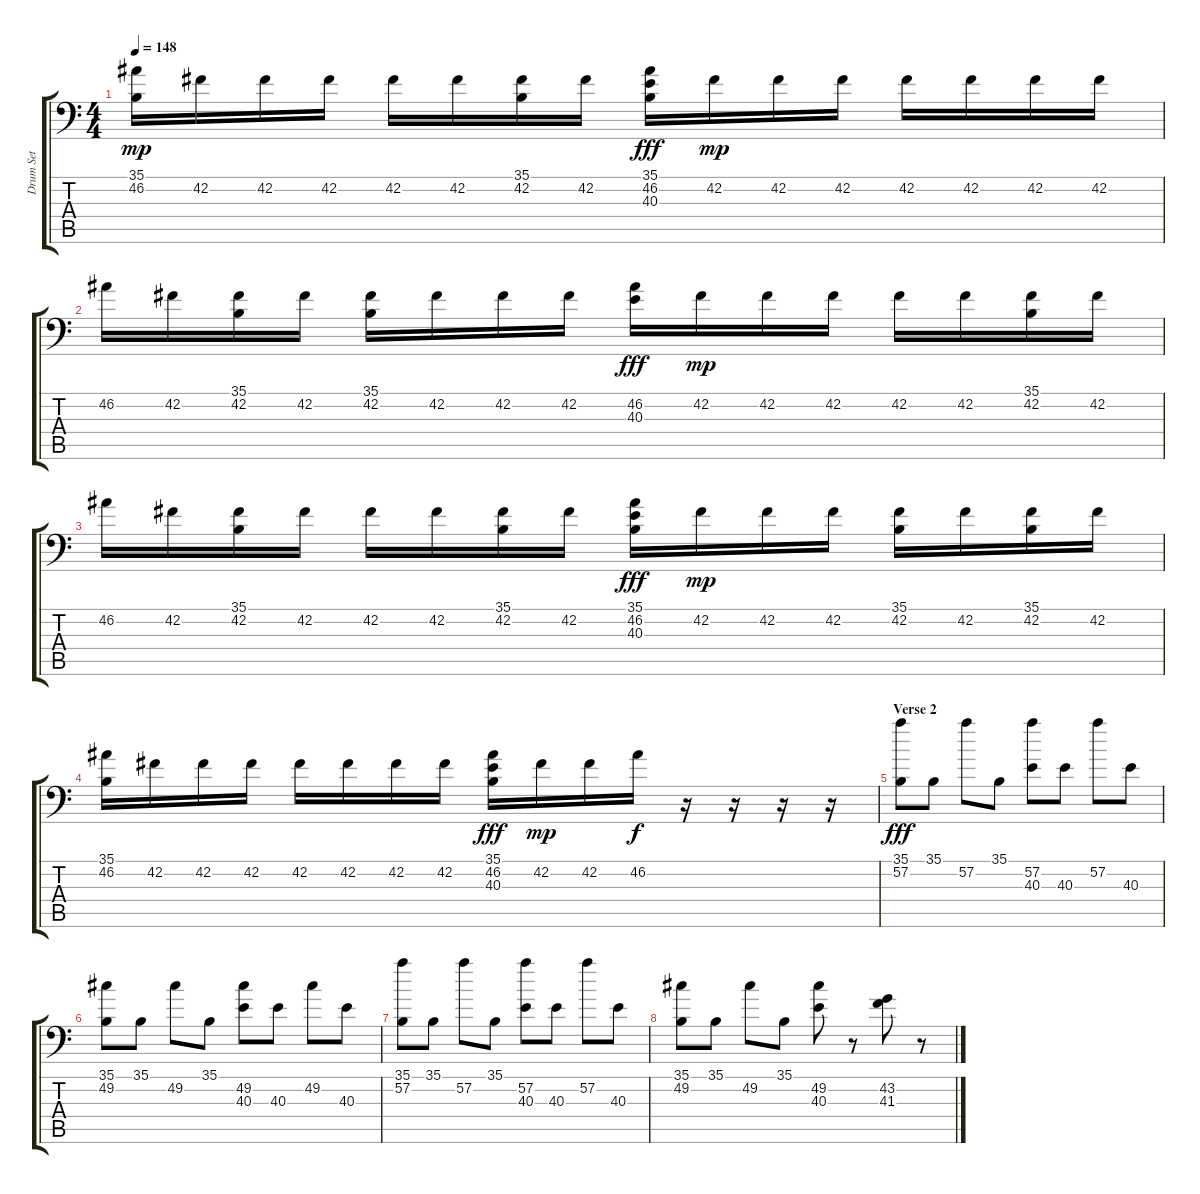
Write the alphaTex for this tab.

\track ("Drum Set" "Drum Set") {instrument acousticgrandpiano}
\staff {score tabs}
\tuning (C-1 C-1 C-1 C-1 C-1 C-1) {hide}
\ts (4 4)
\tempo 148
\clef f4
\ks c
(35.1 46.2).16{dy mp} 42.2.16 42.2.16 42.2.16 42.2.16 42.2.16 (35.1 42.2).16 42.2.16 (35.1 46.2 40.3).16{dy fff} 42.2.16{dy mp} 42.2.16 42.2.16 42.2.16 42.2.16 42.2.16 42.2.16 |
46.2.16 42.2.16 (35.1 42.2).16 42.2.16 (35.1 42.2).16 42.2.16 42.2.16 42.2.16 (46.2 40.3).16{dy fff} 42.2.16{dy mp} 42.2.16 42.2.16 42.2.16 42.2.16 (35.1 42.2).16 42.2.16 |
46.2.16 42.2.16 (35.1 42.2).16 42.2.16 42.2.16 42.2.16 (35.1 42.2).16 42.2.16 (35.1 46.2 40.3).16{dy fff} 42.2.16{dy mp} 42.2.16 42.2.16 (35.1 42.2).16 42.2.16 (35.1 42.2).16 42.2.16 |
(35.1 46.2).16 42.2.16 42.2.16 42.2.16 42.2.16 42.2.16 42.2.16 42.2.16 (35.1 46.2 40.3).16{dy fff} 42.2.16{dy mp} 42.2.16 46.2.16{dy f} r.16 r.16 r.16 r.16 |
\section ("" "Verse 2")
(35.1 57.2).8{dy fff} 35.1.8 57.2.8 35.1.8 (57.2 40.3).8 40.3.8 57.2.8 40.3.8 |
(35.1 49.2).8 35.1.8 49.2.8 35.1.8 (49.2 40.3).8 40.3.8 49.2.8 40.3.8 |
(35.1 57.2).8 35.1.8 57.2.8 35.1.8 (57.2 40.3).8 40.3.8 57.2.8 40.3.8 |
(35.1 49.2).8 35.1.8 49.2.8 35.1.8 (49.2 40.3).8 r.8 (43.2 41.3).8 r.8
